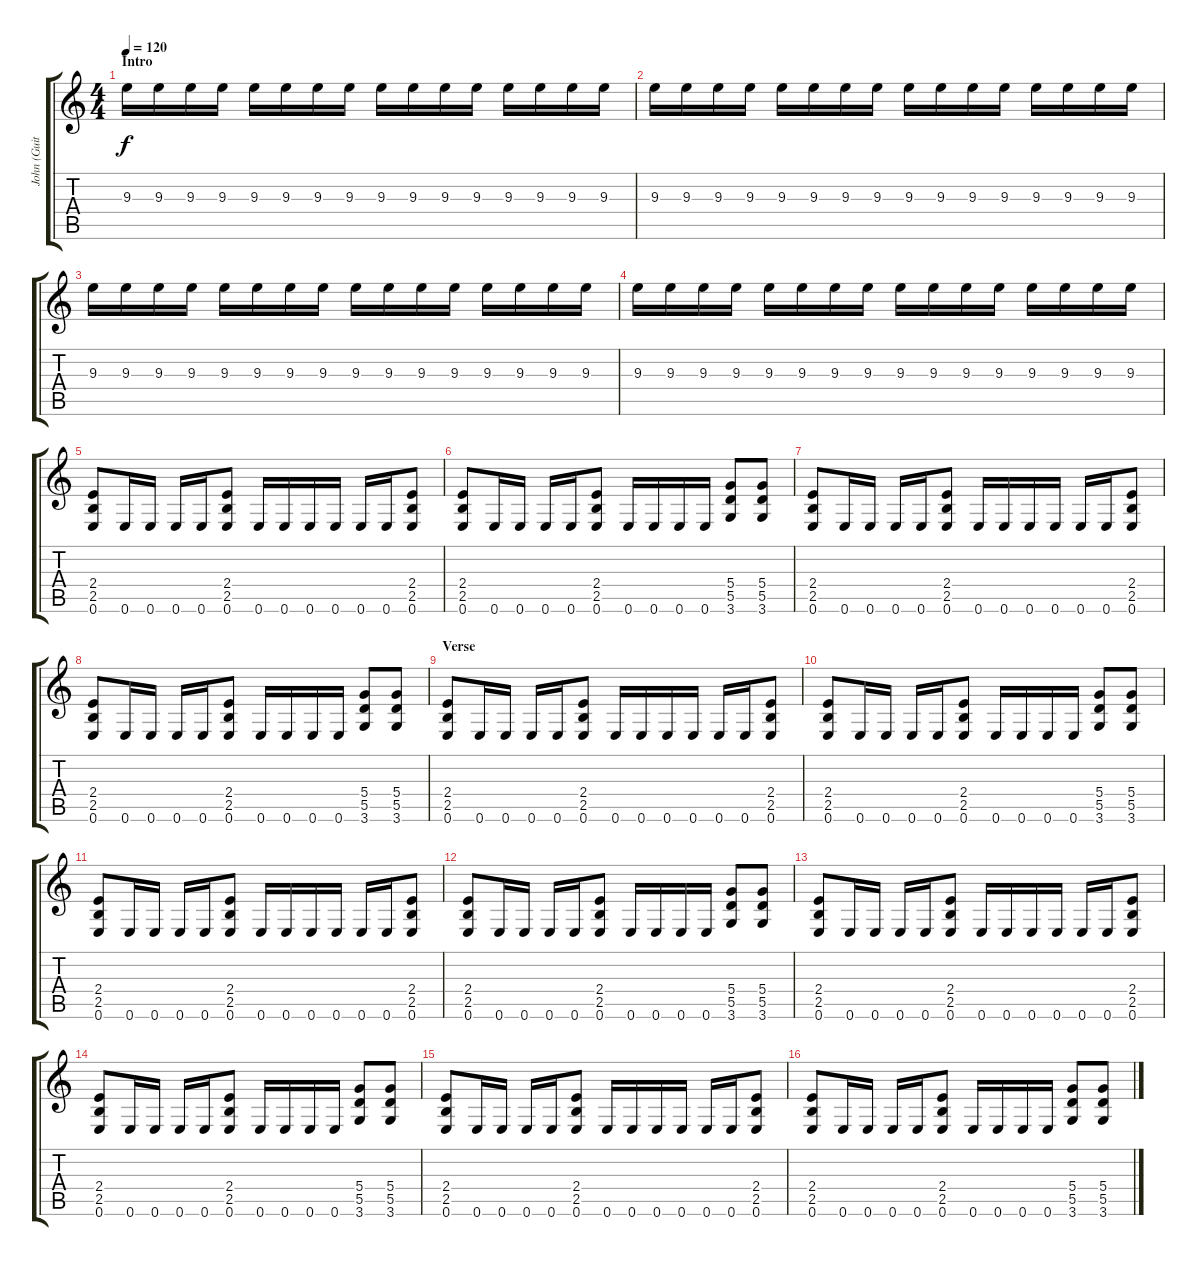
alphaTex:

\track ("John (Guitar 2)" "John (Guit") {instrument distortionguitar}
\staff {score tabs}
\tuning (E4 B3 G3 D3 A2 E2) {hide}
\ts (4 4)
\section ("" "Intro")
\tempo 120
\clef g2
\ks c
9.3.16{dy f instrument distortionguitar} 9.3.16 9.3.16 9.3.16 9.3.16 9.3.16 9.3.16 9.3.16 9.3.16 9.3.16 9.3.16 9.3.16 9.3.16 9.3.16 9.3.16 9.3.16 |
9.3.16 9.3.16 9.3.16 9.3.16 9.3.16 9.3.16 9.3.16 9.3.16 9.3.16 9.3.16 9.3.16 9.3.16 9.3.16 9.3.16 9.3.16 9.3.16 |
9.3.16 9.3.16 9.3.16 9.3.16 9.3.16 9.3.16 9.3.16 9.3.16 9.3.16 9.3.16 9.3.16 9.3.16 9.3.16 9.3.16 9.3.16 9.3.16 |
9.3.16 9.3.16 9.3.16 9.3.16 9.3.16 9.3.16 9.3.16 9.3.16 9.3.16 9.3.16 9.3.16 9.3.16 9.3.16 9.3.16 9.3.16 9.3.16 |
(2.4 2.5 0.6).8 0.6.16 0.6.16 0.6.16 0.6.16 (2.4 2.5 0.6).8 0.6.16 0.6.16 0.6.16 0.6.16 0.6.16 0.6.16 (2.4 2.5 0.6).8 |
(2.4 2.5 0.6).8 0.6.16 0.6.16 0.6.16 0.6.16 (2.4 2.5 0.6).8 0.6.16 0.6.16 0.6.16 0.6.16 (5.4 5.5 3.6).8 (5.4 5.5 3.6).8 |
(2.4 2.5 0.6).8 0.6.16 0.6.16 0.6.16 0.6.16 (2.4 2.5 0.6).8 0.6.16 0.6.16 0.6.16 0.6.16 0.6.16 0.6.16 (2.4 2.5 0.6).8 |
(2.4 2.5 0.6).8 0.6.16 0.6.16 0.6.16 0.6.16 (2.4 2.5 0.6).8 0.6.16 0.6.16 0.6.16 0.6.16 (5.4 5.5 3.6).8 (5.4 5.5 3.6).8 |
\section ("" "Verse")
(2.4 2.5 0.6).8 0.6.16 0.6.16 0.6.16 0.6.16 (2.4 2.5 0.6).8 0.6.16 0.6.16 0.6.16 0.6.16 0.6.16 0.6.16 (2.4 2.5 0.6).8 |
(2.4 2.5 0.6).8 0.6.16 0.6.16 0.6.16 0.6.16 (2.4 2.5 0.6).8 0.6.16 0.6.16 0.6.16 0.6.16 (5.4 5.5 3.6).8 (5.4 5.5 3.6).8 |
(2.4 2.5 0.6).8 0.6.16 0.6.16 0.6.16 0.6.16 (2.4 2.5 0.6).8 0.6.16 0.6.16 0.6.16 0.6.16 0.6.16 0.6.16 (2.4 2.5 0.6).8 |
(2.4 2.5 0.6).8 0.6.16 0.6.16 0.6.16 0.6.16 (2.4 2.5 0.6).8 0.6.16 0.6.16 0.6.16 0.6.16 (5.4 5.5 3.6).8 (5.4 5.5 3.6).8 |
(2.4 2.5 0.6).8 0.6.16 0.6.16 0.6.16 0.6.16 (2.4 2.5 0.6).8 0.6.16 0.6.16 0.6.16 0.6.16 0.6.16 0.6.16 (2.4 2.5 0.6).8 |
(2.4 2.5 0.6).8 0.6.16 0.6.16 0.6.16 0.6.16 (2.4 2.5 0.6).8 0.6.16 0.6.16 0.6.16 0.6.16 (5.4 5.5 3.6).8 (5.4 5.5 3.6).8 |
(2.4 2.5 0.6).8 0.6.16 0.6.16 0.6.16 0.6.16 (2.4 2.5 0.6).8 0.6.16 0.6.16 0.6.16 0.6.16 0.6.16 0.6.16 (2.4 2.5 0.6).8 |
(2.4 2.5 0.6).8 0.6.16 0.6.16 0.6.16 0.6.16 (2.4 2.5 0.6).8 0.6.16 0.6.16 0.6.16 0.6.16 (5.4 5.5 3.6).8 (5.4 5.5 3.6).8
